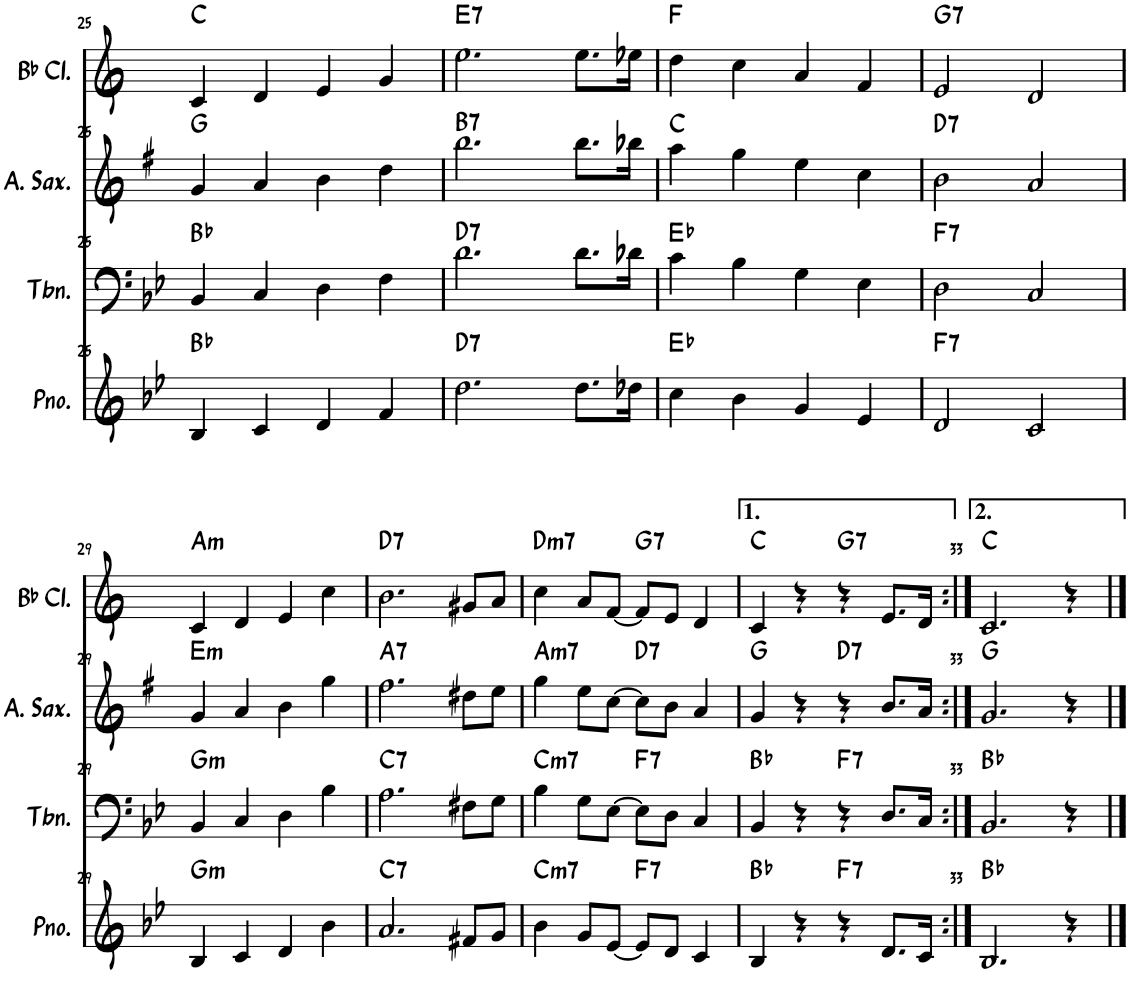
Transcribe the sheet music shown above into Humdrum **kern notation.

**kern	**harte	**kern	**harte	**kern	**harte	**kern	**harte
*part4	*part4	*part3	*part3	*part2	*part2	*part1	*part1
*staff4	*	*staff3	*	*staff2	*	*staff1	*
*I"钢琴	*	*I"长号	*	*I"中音萨克斯	*	*I"降B调单簧管	*
!!LO:PB:g=z
*clefG2	*	*clefF4	*	*clefG2	*	*clefG2	*
*	*	*	*	*Trd5c9	*	*Trd1c2	*
*k[b-e-]	*	*k[b-e-]	*	*k[f#]	*	*k[]	*
*M4/4	*	*M4/4	*	*M4/4	*	*M4/4	*
=25	=25	=25	=25	=25	=25	=25	=25
4B-/	Bb:maj	4BB-/	Bb:maj	4g/	G:maj	4c/	C:maj
4c/	.	4C/	.	4a/	.	4d/	.
4d/	.	4D\	.	4b\	.	4e/	.
4f/	.	4F\	.	4dd\	.	4g/	.
=26	=26	=26	=26	=26	=26	=26	=26
!	!LO:H:kt=7	!	!LO:H:kt=7	!	!LO:H:kt=7	!	!LO:H:kt=7
2.dd\	D:7	2.d\	D:7	2.bb\	B:7	2.ee\	E:7
8.dd\L	.	8.d\L	.	8.bb\L	.	8.ee\L	.
16dd-X\Jk	.	16d-X\Jk	.	16bb-X\Jk	.	16ee-X\Jk	.
=27	=27	=27	=27	=27	=27	=27	=27
4cc\	Eb:maj	4c\	Eb:maj	4aa\	C:maj	4dd\	F:maj
4b-\	.	4B-\	.	4gg\	.	4cc\	.
4g/	.	4G\	.	4ee\	.	4a/	.
4e-/	.	4E-\	.	4cc\	.	4f/	.
=28	=28	=28	=28	=28	=28	=28	=28
!	!LO:H:kt=7	!	!LO:H:kt=7	!	!LO:H:kt=7	!	!LO:H:kt=7
2d/	F:7	2D\	F:7	2b\	D:7	2e/	G:7
2c/	.	2C/	.	2a/	.	2d/	.
!!LO:LB:g=z
=29	=29	=29	=29	=29	=29	=29	=29
!	!LO:H:kt=m	!	!LO:H:kt=m	!	!LO:H:kt=m	!	!LO:H:kt=m
4B-/	G:min	4BB-/	G:min	4g/	E:min	4c/	A:min
4c/	.	4C/	.	4a/	.	4d/	.
4d/	.	4D\	.	4b\	.	4e/	.
4b-\	.	4B-\	.	4gg\	.	4cc\	.
=30	=30	=30	=30	=30	=30	=30	=30
!	!LO:H:kt=7	!	!LO:H:kt=7	!	!LO:H:kt=7	!	!LO:H:kt=7
2.a/	C:7	2.A\	C:7	2.ff#\	A:7	2.b\	D:7
8f#X/L	.	8F#X\L	.	8dd#X\L	.	8g#X/L	.
8g/J	.	8G\J	.	8ee\J	.	8a/J	.
=31	=31	=31	=31	=31	=31	=31	=31
!	!LO:H:kt=m7	!	!LO:H:kt=m7	!	!LO:H:kt=m7	!	!LO:H:kt=m7
4b-\	C:min7	4B-\	C:min7	4gg\	A:min7	4cc\	D:min7
8g/L	.	8G\L	.	8ee\L	.	8a/L	.
[8e-/J	.	[8E-\J	.	[8cc\J	.	[8f/J	.
!	!LO:H:kt=7	!	!LO:H:kt=7	!	!LO:H:kt=7	!	!LO:H:kt=7
8e-/L]	F:7	8E-\L]	F:7	8cc\L]	D:7	8f/L]	G:7
8d/J	.	8D\J	.	8b\J	.	8e/J	.
4c/	.	4C/	.	4a/	.	4d/	.
=32	=32	=32	=32	=32	=32	=32	=32
4B-/	Bb:maj	4BB-/	Bb:maj	4g/	G:maj	4c/	C:maj
4r	.	4r	.	4r	.	4r	.
!	!LO:H:kt=7	!	!LO:H:kt=7	!	!LO:H:kt=7	!	!LO:H:kt=7
4r	F:7	4r	F:7	4r	D:7	4r	G:7
8.d/L	.	8.D/L	.	8.b/L	.	8.e/L	.
16c/Jk	.	16C/Jk	.	16a/Jk	.	16d/Jk	.
=33:|!	=33:|!	=33:|!	=33:|!	=33:|!	=33:|!	=33:|!	=33:|!
2.B-/	Bb:maj	2.BB-/	Bb:maj	2.g/	G:maj	2.c/	C:maj
4r	.	4r	.	4r	.	4r	.
==	==	==	==	==	==	==	==
*-	*-	*-	*-	*-	*-	*-	*-
